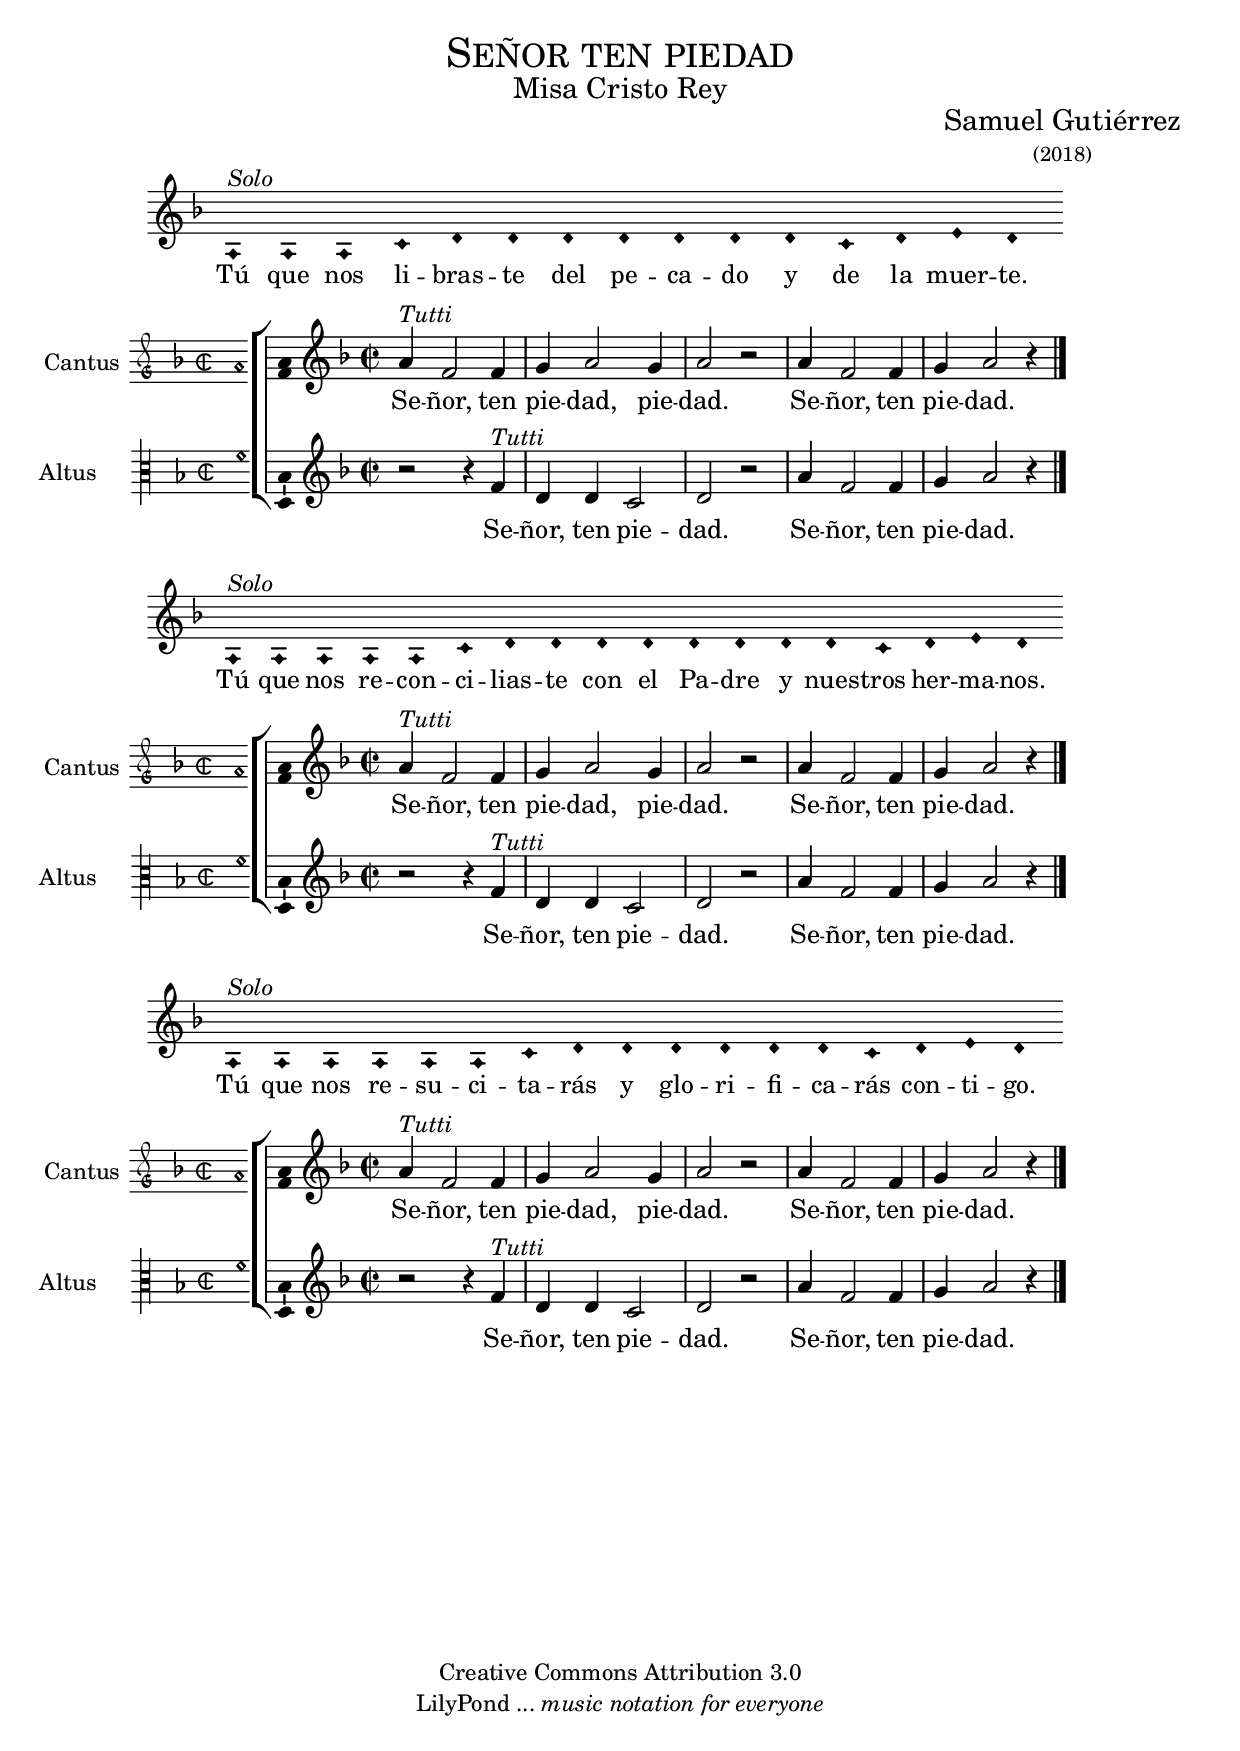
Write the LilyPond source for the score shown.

% ****************************************************************
%	Señor ten piedad - Melodia a modo del renacimiento
%   	Texto y musica con acompañamiento
%	by serach.sam@
% ****************************************************************
\language "espanol"
\version "2.19.82"

%#(set-global-staff-size 16.4)

% --- Cabecera
\markup { \fill-line { \center-column { \fontsize #5 \smallCaps "Señor ten piedad" \fontsize #2 "Misa Cristo Rey" } } }
\markup { \fill-line { " " \center-column { \fontsize #2 "Samuel Gutiérrez" \small "(2018)" } } }
\header {
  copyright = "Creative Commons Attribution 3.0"
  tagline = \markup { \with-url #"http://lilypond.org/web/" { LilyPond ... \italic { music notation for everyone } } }
  breakbefore = ##t
}

% --- Musica

% --- invocacion
\score{
<<
    \new Voice = "invocacion" {
        \override Staff.TimeSignature.stencil = #'()
        \override Stem.transparent = ##t
        \set Score.timing = ##f
        \override NoteHead.style = #'neomensural        
        \key re \minor
        \relative do' {
            la^\markup{ \italic "Solo"} la la do re re re re re re re do re mi re
        }
    }
    \new Lyrics \lyricsto "invocacion" {
        \lyricmode {
            Tú que nos li -- bras -- te del pe -- ca -- do y de la muer -- te.
        }
    }
>>
    \layout {
        indent = 1.5 \cm
        line-width = 17\cm
        ragged-right = ##f
    }
}

% --- Parametro globales
global = {
    \tempo 4 = 100
    \key re \minor 
    \time 2/2  
    \skip 1*5
    \bar "|."
}

cantus = \relative do' {
    la'4^\markup{ \italic "Tutti"} fa2 fa4 |
    sol4 la2 sol4 |
    la2 r |
    la4 fa2 fa4 |
    sol4 la2 r4 | \break
}

altus = \relative do' {
    r2 r4 fa4^\markup{ \italic "Tutti"} |
    re4 re do2 |
    re2 r |
    la'4 fa2 fa4 |
    sol4 la2 r4 | \break
}

textocantus = \lyricmode{
    Se -- ñor, ten pie -- dad, pie -- dad. Se -- ñor, ten pie -- dad.
}

textoaltus = \lyricmode{
    Se -- ñor, ten pie -- dad. Se -- ñor, ten pie -- dad.
}

incipitcantus = \markup {
    \score {
        {
            \set Staff.instrumentName = "Cantus "
            \override NoteHead.style = #'neomensural
            \override Staff.TimeSignature.style = #'neomensural
            \cadenzaOn 
            \clef "petrucci-g"
            \key fa \major
            \time 2/2
            la'1
        } 
        \layout { line-width = 20 indent = 0 }
    }
}

incipitaltus=\markup{
	\score{
		{ 
            \set Staff.instrumentName = "Altus     "
            \override NoteHead.style = #'neomensural 
            \override Staff.TimeSignature.style = #'neomensural
            \cadenzaOn
            \clef "petrucci-c3"
            \key fa \major
            \time 2/2
            fa'1
		} 
        \layout { line-width = 20 indent = 0 }
	}
}


\score {
    \new ChoirStaff<<
        \new Staff <<
            \global
            \new Voice = "v1" {
                \set Staff.instrumentName = \incipitcantus
                \clef "treble"
                \cantus
            }
            \new Lyrics \lyricsto "v1" { \textocantus }
        >>

        \new Staff <<
            \global
            \new Voice = "v2" {
                \set Staff.instrumentName = \incipitaltus
                \clef "treble"
                \altus 
            }
            \new Lyrics \lyricsto "v2" { \textoaltus }
        >>
    >>

    \layout{ 
        \context {
            \Lyrics 
                \override VerticalAxisGroup.staff-affinity = #UP
                \override VerticalAxisGroup.nonstaff-relatedstaff-spacing = #'((basic-distance . 0) (minimum-distance . 0) (padding . 1))
                \override LyricText.font-size = #1.2
                \override LyricHyphen.minimum-distance = #0.5
        }
        \context {
            \Score 
                tempoHideNote = ##t
                \override BarNumber.padding = #2 
        }
        \context {
            \Voice 
                melismaBusyProperties = #'()
        }
        \context {
            \Staff 
                \override VerticalAxisGroup.staff-staff-spacing = #'((basic-distance . 11) (minimum-distance . 0) (padding . 1))
                \consists Ambitus_engraver 
                \override LigatureBracket.padding = #1
        }
    }
    \midi { }
}

\score{
<<
    \new Voice = "invocacion" {
        \override Staff.TimeSignature.stencil = #'()
        \override Stem.transparent = ##t
        \set Score.timing = ##f
        \override NoteHead.style = #'neomensural        
        \key re \minor
        \relative do' {
            la4^\markup{ \italic "Solo"} la la la la do re re re re re re re re do re mi re
        }
    }
    \new Lyrics \lyricsto "invocacion" {
        \lyricmode {
            Tú que nos re -- con -- ci -- lias -- te con el Pa -- dre y nues -- tros her -- ma -- nos.
        }
    }
>>
    \layout {
        indent = 1.5 \cm
        line-width = 17\cm
        ragged-right = ##f
    }
}

\score {
    \new ChoirStaff<<
        \new Staff <<
            \global
            \new Voice = "v1" {
                \set Staff.instrumentName = \incipitcantus
                \clef "treble"
                \cantus
            }
            \new Lyrics \lyricsto "v1" { \textocantus }
        >>

        \new Staff <<
            \global
            \new Voice = "v2" {
                \set Staff.instrumentName = \incipitaltus
                \clef "treble"
                \altus 
            }
            \new Lyrics \lyricsto "v2" { \textoaltus }
        >>
    >>

    \layout{ 
        \context {
            \Lyrics 
                \override VerticalAxisGroup.staff-affinity = #UP
                \override VerticalAxisGroup.nonstaff-relatedstaff-spacing = #'((basic-distance . 0) (minimum-distance . 0) (padding . 1))
                \override LyricText.font-size = #1.2
                \override LyricHyphen.minimum-distance = #0.5
        }
        \context {
            \Score 
                tempoHideNote = ##t
                \override BarNumber.padding = #2 
        }
        \context {
            \Voice 
                melismaBusyProperties = #'()
        }
        \context {
            \Staff 
                \override VerticalAxisGroup.staff-staff-spacing = #'((basic-distance . 11) (minimum-distance . 0) (padding . 1))
                \consists Ambitus_engraver 
                \override LigatureBracket.padding = #1
        }
    }
    \midi { }
}

\score{
<<
    \new Voice = "invocacion" {
        \override Staff.TimeSignature.stencil = #'()
        \override Stem.transparent = ##t
        \set Score.timing = ##f
        \override NoteHead.style = #'neomensural        
        \key re \minor
        \relative do' {
            la4^\markup{ \italic "Solo"} la la la la la do re re re re re re do re mi re
        }
    }
    \new Lyrics \lyricsto "invocacion" {
        \lyricmode {
            Tú que nos re -- su -- ci -- ta -- rás y glo -- ri -- fi -- ca -- rás con -- ti -- go.
        }
    }
>>
    \layout {
        indent = 1.5 \cm
        line-width = 17\cm
        ragged-right = ##f
    }
}

\score {
    \new ChoirStaff<<
        \new Staff <<
            \global
            \new Voice = "v1" {
                \set Staff.instrumentName = \incipitcantus
                \clef "treble"
                \cantus
            }
            \new Lyrics \lyricsto "v1" { \textocantus }
        >>

        \new Staff <<
            \global
            \new Voice = "v2" {
                \set Staff.instrumentName = \incipitaltus
                \clef "treble"
                \altus 
            }
            \new Lyrics \lyricsto "v2" { \textoaltus }
        >>
    >>

    \layout{ 
        \context {
            \Lyrics 
                \override VerticalAxisGroup.staff-affinity = #UP
                \override VerticalAxisGroup.nonstaff-relatedstaff-spacing = #'((basic-distance . 0) (minimum-distance . 0) (padding . 1))
                \override LyricText.font-size = #1.2
                \override LyricHyphen.minimum-distance = #0.5
        }
        \context {
            \Score 
                tempoHideNote = ##t
                \override BarNumber.padding = #2 
        }
        \context {
            \Voice 
                melismaBusyProperties = #'()
        }
        \context {
            \Staff 
                \override VerticalAxisGroup.staff-staff-spacing = #'((basic-distance . 11) (minimum-distance . 0) (padding . 1))
                \consists Ambitus_engraver 
                \override LigatureBracket.padding = #1
        }
    }
    \midi { }
}

% --- Musica
\paper{
    #(set-default-paper-size "letter")
	indent=3.5\cm
}


%{
convert-ly (GNU LilyPond) 2.19.83  convert-ly: Procesando «»...
Aplicando la conversión:     El documento no ha cambiado.
%}
